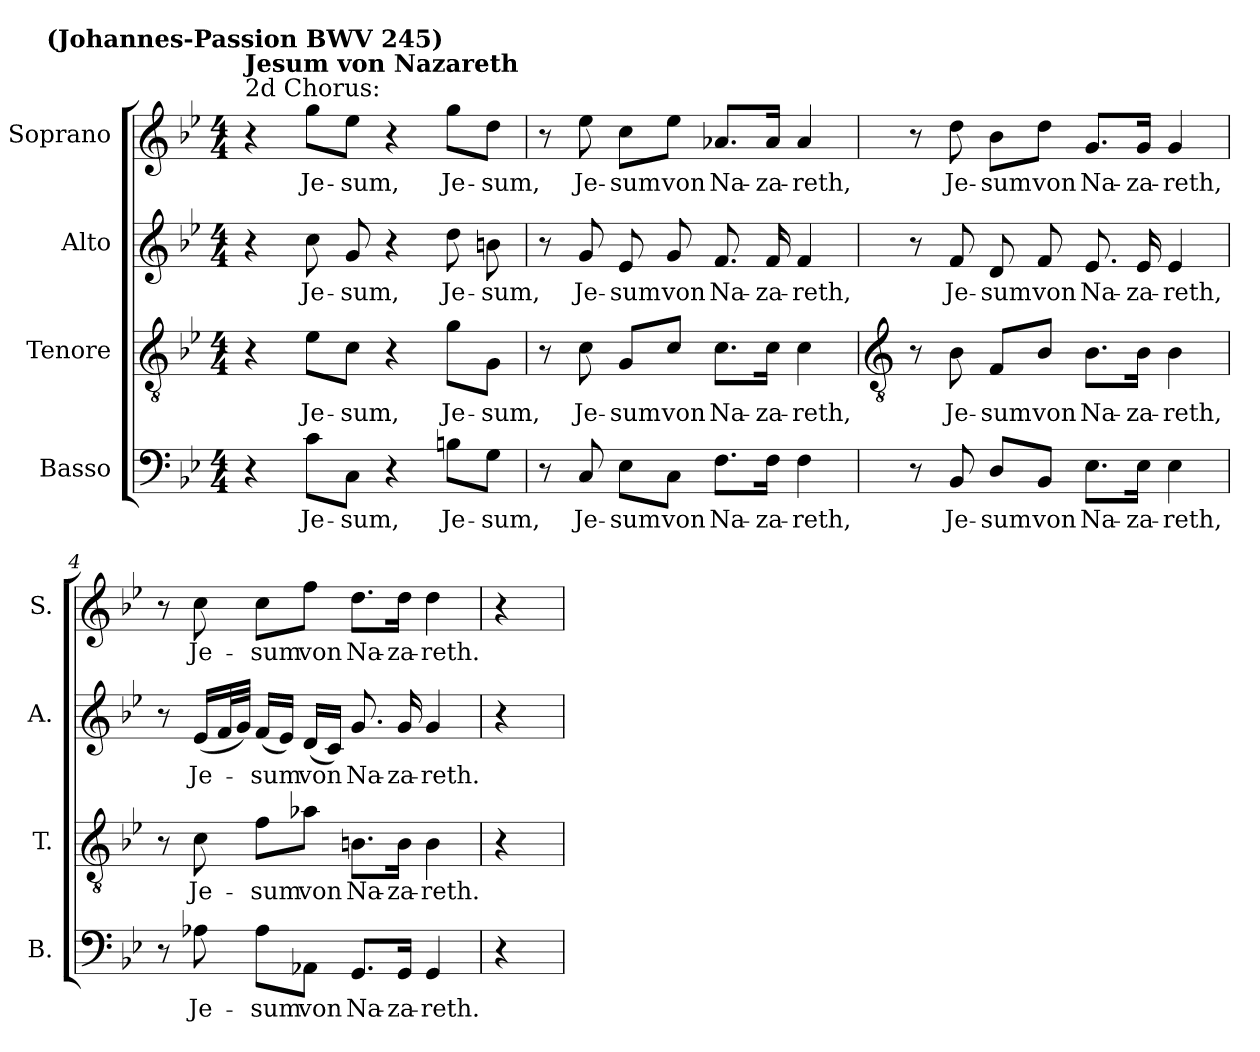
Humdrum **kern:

**kern	**text	**kern	**text	**kern	**text	**kern	**text
*part4	*part4	*part3	*part3	*part2	*part2	*part1	*part1
*staff4	*staff4	*staff3	*staff3	*staff2	*staff2	*staff1	*staff1
*I"Basso	*	*I"Tenore	*	*I"Alto	*	*I"Soprano	*
*I'B.	*	*I'T.	*	*I'A.	*	*I'S.	*
*clefF4	*	*clefGv2	*	*clefG2	*	*clefG2	*
*k[b-e-]	*	*k[b-e-]	*	*k[b-e-]	*	*k[b-e-]	*
*B-:	*	*B-:	*	*B-:	*	*B-:	*
*M4/4	*	*M4/4	*	*M4/4	*	*M4/4	*
=1	=1	=1	=1	=1	=1	=1	=1
!	!	!	!	!	!	!LO:TX:a:t=2d Chorus&colon;	!
!	!	!	!	!	!	!LO:TX:a:B:t=Jesum von Nazareth	!
!	!	!	!	!	!	!LO:TX:a:B:cj:t=(Johannes-Passion BWV 245)	!
4r	.	4r	.	4r	.	4r	.
!	!LO:LY:b	!	!LO:LY:b	!	!LO:LY:b	!	!LO:LY:b
8c\L	Je-	8e-\L	Je-	8cc	Je-	8gg\L	Je-
!	!LO:LY:b	!	!LO:LY:b	!	!LO:LY:b	!	!LO:LY:b
8C\J	-sum,	8c\J	-sum,	8g	-sum,	8ee-\J	-sum,
4r	.	4r	.	4r	.	4r	.
!	!LO:LY:b	!	!LO:LY:b	!	!LO:LY:b	!	!LO:LY:b
8Bn\L	Je-	8g\L	Je-	8dd	Je-	8gg\L	Je-
!	!LO:LY:b	!	!LO:LY:b	!	!LO:LY:b	!	!LO:LY:b
8G\J	-sum,	8G\J	-sum,	8bn	-sum,	8dd\J	-sum,
=2	=2	=2	=2	=2	=2	=2	=2
8r	.	8r	.	8r	.	8r	.
!	!LO:LY:b	!	!LO:LY:b	!	!LO:LY:b	!	!LO:LY:b
8C	Je-	8c	Je-	8g	Je-	8ee-	Je-
!	!LO:LY:b	!	!LO:LY:b	!	!LO:LY:b	!	!LO:LY:b
8E-\L	-sum	8G/L	-sum	8e-	-sum	8cc\L	-sum
!	!LO:LY:b	!	!LO:LY:b	!	!LO:LY:b	!	!LO:LY:b
8C\J	von	8c/J	von	8g	von	8ee-\J	von
!	!LO:LY:b	!	!LO:LY:b	!	!LO:LY:b	!	!LO:LY:b
8.F\L	Na-	8.c\L	Na-	8.f	Na-	8.a-X/L	Na-
!	!LO:LY:b	!	!LO:LY:b	!	!LO:LY:b	!	!LO:LY:b
16F\Jk	-za-	16c\Jk	-za-	16f	-za-	16a-/Jk	-za-
!	!LO:LY:b	!	!LO:LY:b	!	!LO:LY:b	!	!LO:LY:b
4F	-reth,	4c	-reth,	4f	-reth,	4a-	-reth,
!!LO:LB:g=z
=3	=3	=3	=3	=3	=3	=3	=3
*	*	*clefGv2	*	*	*	*	*
8r	.	8r	.	8r	.	8r	.
!	!LO:LY:b	!	!LO:LY:b	!	!LO:LY:b	!	!LO:LY:b
8BB-	Je-	8B-	Je-	8f	Je-	8dd	Je-
!	!LO:LY:b	!	!LO:LY:b	!	!LO:LY:b	!	!LO:LY:b
8D/L	-sum	8F/L	-sum	8d	-sum	8b-\L	-sum
!	!LO:LY:b	!	!LO:LY:b	!	!LO:LY:b	!	!LO:LY:b
8BB-/J	von	8B-/J	von	8f	von	8dd\J	von
!	!LO:LY:b	!	!LO:LY:b	!	!LO:LY:b	!	!LO:LY:b
8.E-\L	Na-	8.B-\L	Na-	8.e-	Na-	8.g/L	Na-
!	!LO:LY:b	!	!LO:LY:b	!	!LO:LY:b	!	!LO:LY:b
16E-\Jk	-za-	16B-\Jk	-za-	16e-	-za-	16g/Jk	-za-
!	!LO:LY:b	!	!LO:LY:b	!	!LO:LY:b	!	!LO:LY:b
4E-	-reth,	4B-	-reth,	4e-	-reth,	4g	-reth,
=4	=4	=4	=4	=4	=4	=4	=4
8r	.	8r	.	8r	.	8r	.
!	!LO:LY:b	!	!LO:LY:b	!	!LO:LY:b	!	!LO:LY:b
8A-X	Je-	8c	Je-	(<16e-LL	Je-	8cc	Je-
.	.	.	.	32fL	.	.	.
.	.	.	.	32gJJJ)	.	.	.
!	!LO:LY:b	!	!LO:LY:b	!	!LO:LY:b	!	!LO:LY:b
8A-\L	-sum	8f\L	-sum	(<16fLL	-sum	8cc\L	-sum
.	.	.	.	16e-JJ)	.	.	.
!	!LO:LY:b	!	!LO:LY:b	!	!LO:LY:b	!	!LO:LY:b
8AA-X\J	von	8a-X\J	von	(<16dLL	von	8ff\J	von
.	.	.	.	16cJJ)	.	.	.
!	!LO:LY:b	!	!LO:LY:b	!	!LO:LY:b	!	!LO:LY:b
8.GG/L	Na-	8.Bn\L	Na-	8.g	Na-	8.dd\L	Na-
!	!LO:LY:b	!	!LO:LY:b	!	!LO:LY:b	!	!LO:LY:b
16GG/Jk	-za-	16B\Jk	-za-	16g	-za-	16dd\Jk	-za-
!	!LO:LY:b	!	!LO:LY:b	!	!LO:LY:b	!	!LO:LY:b
4GG	-reth.	4B	-reth.	4g	-reth.	4dd	-reth.
=5	=5	=5	=5	=5	=5	=5	=5
4r	.	4r	.	4r	.	4r	.
=	=	=	=	=	=	=	=
*-	*-	*-	*-	*-	*-	*-	*-
